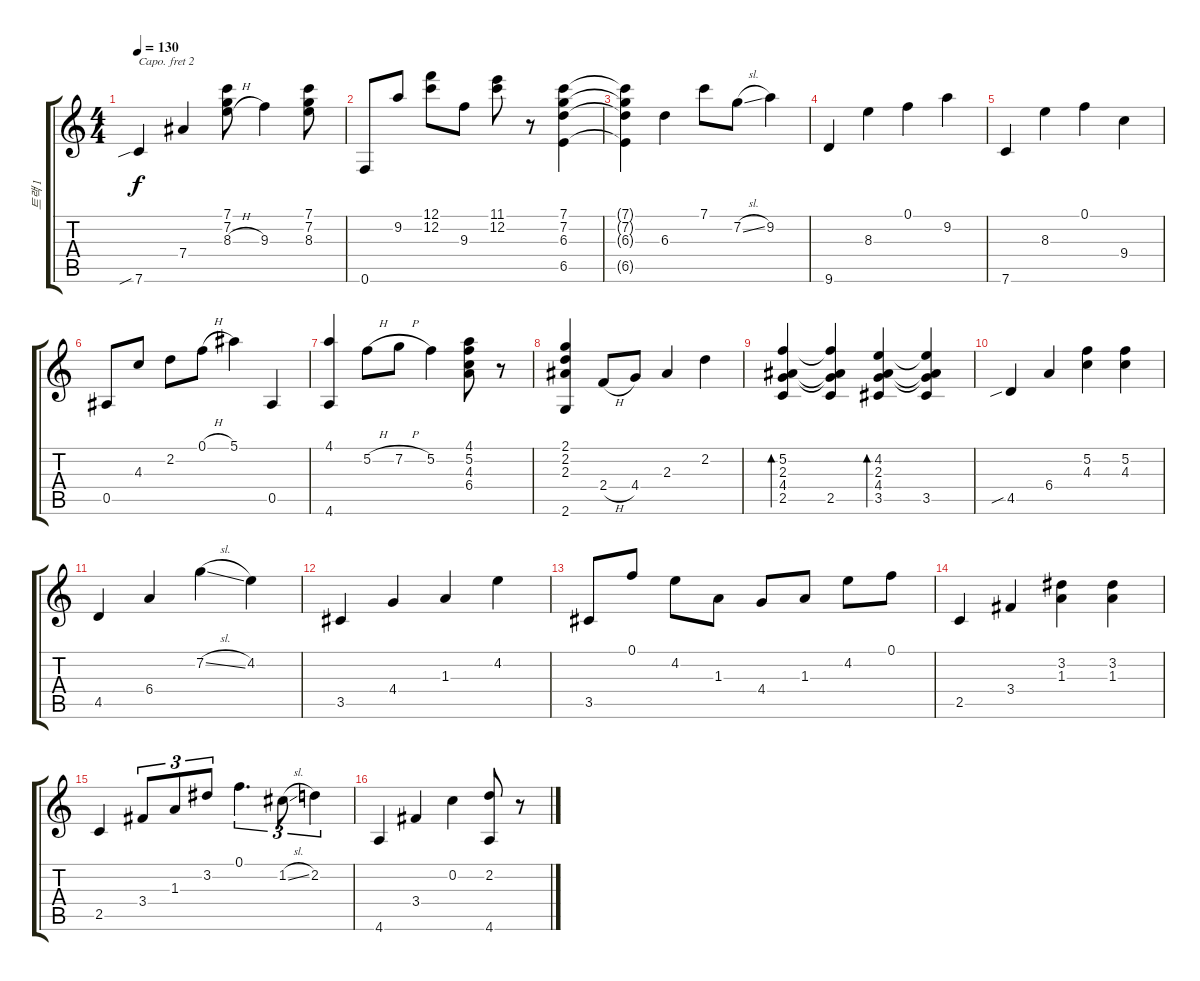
\track ("트랙 1" "트랙 1") {instrument acousticguitarsteel}
\staff {score tabs}
\capo 2
\tuning (Eb4 Bb3 Gb3 Db3 Ab2 Eb2) {hide}
\ts (4 4)
\tempo 130
\clef g2
\ks c
7.6{sib}.4{dy f} 7.4.4 (7.1 7.2 8.3{h}).8 9.3.4 (7.1 7.2 8.3).8 |
0.6.8 9.2.8 (12.1 12.2).8 9.3.8 (11.1 12.2).8 r.8 (7.1 7.2 6.3 6.5).4 |
(7.1{t} 7.2{t} 6.3{t} 6.5{t}).4 6.3.4 7.1.8 7.2{sl}.8 9.2.4 |
9.6.4 8.3.4 0.1.4 9.2.4 |
7.6.4 8.3.4 0.1.4 9.4.4 |
0.5.8 4.3.8 2.2.8 0.1{h}.8 5.1.4 0.5.4 |
(4.1 4.6).4 5.2{h}.8 7.2{h}.8 5.2.4 (4.1 5.2 4.3 6.4).8 r.8 |
(2.1 2.2 2.3 2.6).4 2.4{h}.8 4.4.8 2.3.4 2.2.4 |
(5.2 2.3 4.4 2.5).4{bd 480} (5.2{t} 2.3{t} 4.4{t} 2.5).4 (4.2 2.3 4.4 3.5).4{bd 480} (4.2{t} 2.3{t} 4.4{t} 3.5).4 |
4.5{sib}.4 6.4.4 (5.2 4.3).4 (5.2 4.3).4 |
4.5.4 6.4.4 7.2{sl}.4 4.2.4 |
3.5.4 4.4.4 1.3.4 4.2.4 |
3.5.8 0.1.8 4.2.8 1.3.8 4.4.8 1.3.8 4.2.8 0.1.8 |
2.5.4 3.4.4 (3.2 1.3).4 (3.2 1.3).4 |
2.5.4 3.4.8{tu (3 2)} 1.3.8{tu (3 2)} 3.2.8{tu (3 2)} 0.1.4{d tu (3 2)} 1.2{sl}.8{tu (3 2)} 2.2.4{tu (3 2)} |
4.6.4 3.4.4 0.2.4 (2.2 4.6).8 r.8
